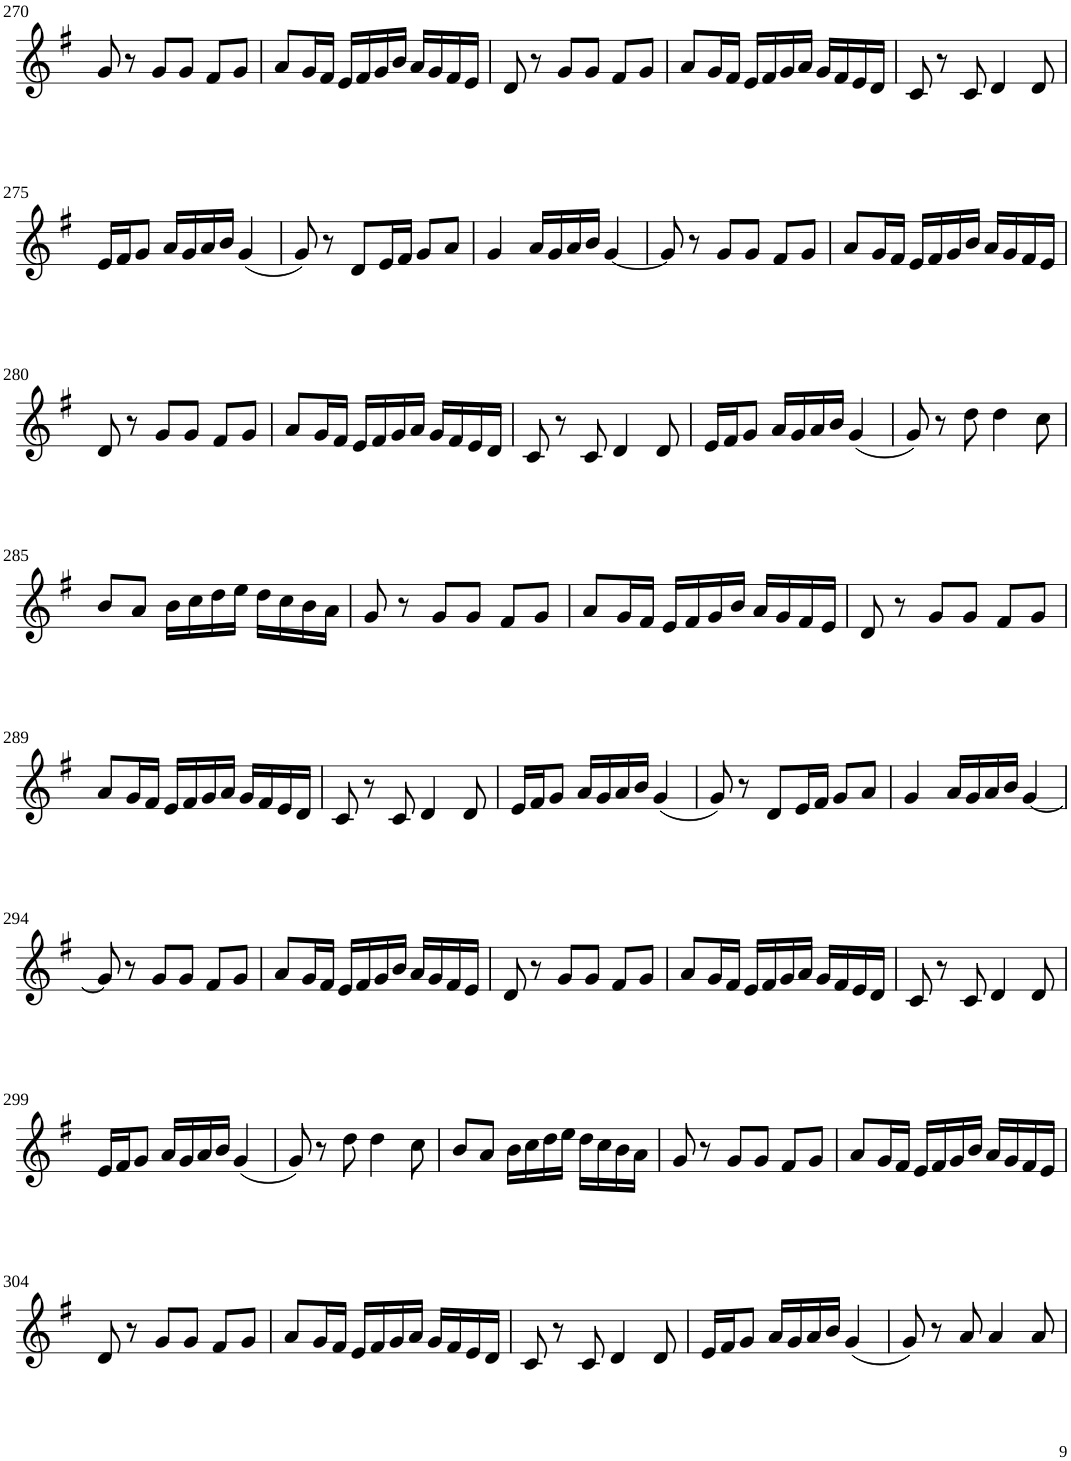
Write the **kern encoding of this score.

**kern
*part1
*staff1
*I"Violin
!!LO:PB:g=z
*clefG2
*k[f#]
*G:
*M3/4
=270
8g/
8r
8g/L
8g/J
8f#/L
8g/J
=271
8a/L
16g/L
16f#/JJ
16e/LL
16f#/
16g/
16b/JJ
16a/LL
16g/
16f#/
16e/JJ
=272
8d/
8r
8g/L
8g/J
8f#/L
8g/J
=273
8a/L
16g/L
16f#/JJ
16e/LL
16f#/
16g/
16a/JJ
16g/LL
16f#/
16e/
16d/JJ
=274
8c/
8r
8c/
4d/
8d/
!!LO:LB:g=z
=275
16e/LL
16f#/J
8g/J
16a/LL
16g/
16a/
16b/JJ
(4g/
=276
8g/)
8r
8d/L
16e/L
16f#/JJ
8g/L
8a/J
=277
4g/
16a/LL
16g/
16a/
16b/JJ
[4g/
=278
8g/]
8r
8g/L
8g/J
8f#/L
8g/J
=279
8a/L
16g/L
16f#/JJ
16e/LL
16f#/
16g/
16b/JJ
16a/LL
16g/
16f#/
16e/JJ
!!LO:LB:g=z
=280
8d/
8r
8g/L
8g/J
8f#/L
8g/J
=281
8a/L
16g/L
16f#/JJ
16e/LL
16f#/
16g/
16a/JJ
16g/LL
16f#/
16e/
16d/JJ
=282
8c/
8r
8c/
4d/
8d/
=283
16e/LL
16f#/J
8g/J
16a/LL
16g/
16a/
16b/JJ
(4g/
=284
8g/)
8r
8dd\
4dd\
8cc\
!!LO:LB:g=z
=285
8b/L
8a/J
16b\LL
16cc\
16dd\
16ee\JJ
16dd\LL
16cc\
16b\
16a\JJ
=286
8g/
8r
8g/L
8g/J
8f#/L
8g/J
=287
8a/L
16g/L
16f#/JJ
16e/LL
16f#/
16g/
16b/JJ
16a/LL
16g/
16f#/
16e/JJ
=288
8d/
8r
8g/L
8g/J
8f#/L
8g/J
!!LO:LB:g=z
=289
8a/L
16g/L
16f#/JJ
16e/LL
16f#/
16g/
16a/JJ
16g/LL
16f#/
16e/
16d/JJ
=290
8c/
8r
8c/
4d/
8d/
=291
16e/LL
16f#/J
8g/J
16a/LL
16g/
16a/
16b/JJ
(4g/
=292
8g/)
8r
8d/L
16e/L
16f#/JJ
8g/L
8a/J
=293
4g/
16a/LL
16g/
16a/
16b/JJ
[4g/
!!LO:LB:g=z
=294
8g/]
8r
8g/L
8g/J
8f#/L
8g/J
=295
8a/L
16g/L
16f#/JJ
16e/LL
16f#/
16g/
16b/JJ
16a/LL
16g/
16f#/
16e/JJ
=296
8d/
8r
8g/L
8g/J
8f#/L
8g/J
=297
8a/L
16g/L
16f#/JJ
16e/LL
16f#/
16g/
16a/JJ
16g/LL
16f#/
16e/
16d/JJ
=298
8c/
8r
8c/
4d/
8d/
!!LO:LB:g=z
=299
16e/LL
16f#/J
8g/J
16a/LL
16g/
16a/
16b/JJ
(4g/
=300
8g/)
8r
8dd\
4dd\
8cc\
=301
8b/L
8a/J
16b\LL
16cc\
16dd\
16ee\JJ
16dd\LL
16cc\
16b\
16a\JJ
=302
8g/
8r
8g/L
8g/J
8f#/L
8g/J
=303
8a/L
16g/L
16f#/JJ
16e/LL
16f#/
16g/
16b/JJ
16a/LL
16g/
16f#/
16e/JJ
!!LO:LB:g=z
=304
8d/
8r
8g/L
8g/J
8f#/L
8g/J
=305
8a/L
16g/L
16f#/JJ
16e/LL
16f#/
16g/
16a/JJ
16g/LL
16f#/
16e/
16d/JJ
=306
8c/
8r
8c/
4d/
8d/
=307
16e/LL
16f#/J
8g/J
16a/LL
16g/
16a/
16b/JJ
(4g/
=308
8g/)
8r
8a/
4a/
8a/
=
*-
